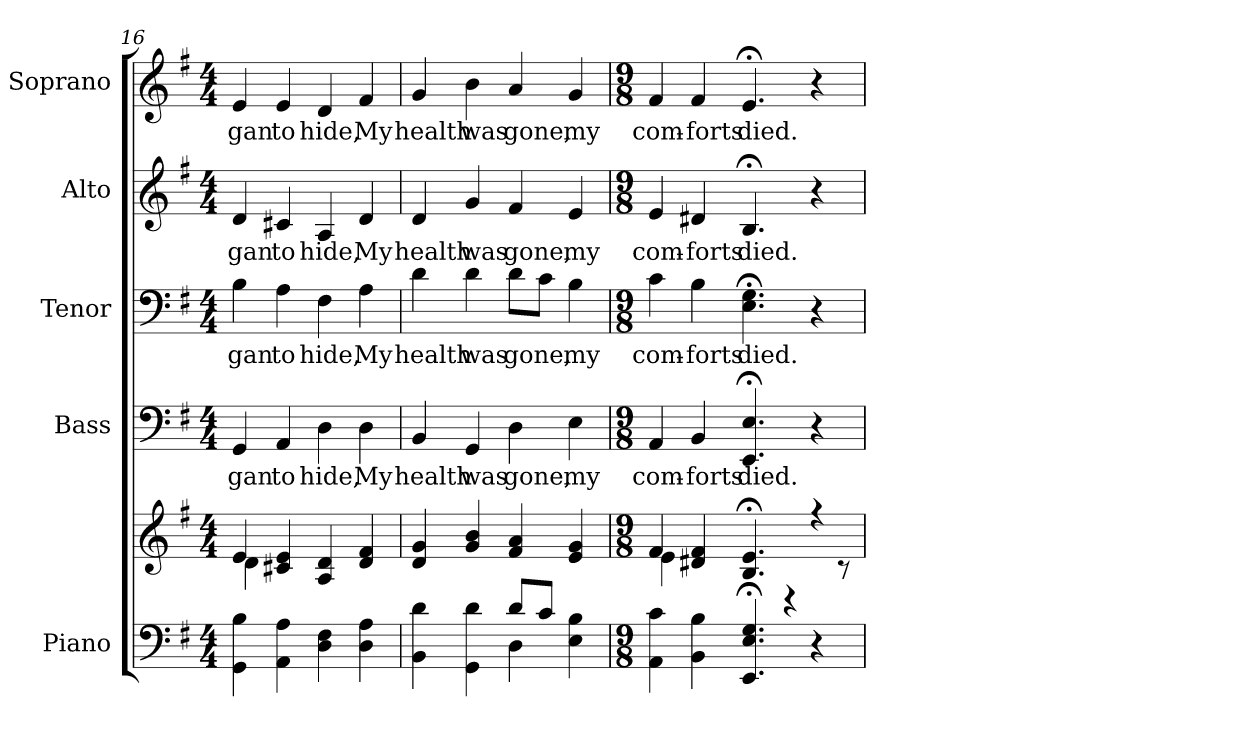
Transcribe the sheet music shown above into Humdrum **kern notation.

**kern	**kern	**kern	**text	**kern	**text	**kern	**text	**kern	**text
*part5	*part5	*part4	*part4	*part3	*part3	*part2	*part2	*part1	*part1
*staff6	*staff5	*staff4	*staff4	*staff3	*staff3	*staff2	*staff2	*staff1	*staff1
*I"Piano	*	*I"Bass	*	*I"Tenor	*	*I"Alto	*	*I"Soprano	*
*I'Pno.	*	*I'B.	*	*I'T.	*	*I'A.	*	*I'S.	*
*clefF4	*clefG2	*clefF4	*	*clefF4	*	*clefG2	*	*clefG2	*
*k[f#]	*k[f#]	*k[f#]	*	*k[f#]	*	*k[f#]	*	*k[f#]	*
*G:	*G:	*G:	*	*G:	*	*G:	*	*G:	*
*M4/4	*M4/4	*M4/4	*	*M4/4	*	*M4/4	*	*M4/4	*
=16	=16	=16	=16	=16	=16	=16	=16	=16	=16
*	*^	*	*	*	*	*	*	*	*
!	!	!	!	!LO:LY:b:color=#000000	!	!	!	!	!	!
!	!	!	!	!	!	!LO:LY:b:color=#000000	!	!	!	!
!	!	!	!	!	!	!	!	!LO:LY:b:color=#000000	!	!
!	!	!	!	!	!	!	!	!	!	!LO:LY:b:color=#000000
4GGi\ 4Bi	4ei/	4di\	4GGi/	-gan	4Bi\	-gan	4di/	-gan	4ei/	-gan
!	!	!	!	!LO:LY:b:color=#000000	!	!	!	!	!	!
!	!	!	!	!	!	!LO:LY:b:color=#000000	!	!	!	!
!	!	!	!	!	!	!	!	!LO:LY:b:color=#000000	!	!
!	!	!	!	!	!	!	!	!	!	!LO:LY:b:color=#000000
4AAi\ 4Ai	4c#Xi/ 4ei	4ryy	4AAi/	to	4Ai\	to	4c#Xi/	to	4ei/	to
!	!	!	!	!LO:LY:b:color=#000000	!	!	!	!	!	!
!	!	!	!	!	!	!LO:LY:b:color=#000000	!	!	!	!
!	!	!	!	!	!	!	!	!LO:LY:b:color=#000000	!	!
!	!	!	!	!	!	!	!	!	!	!LO:LY:b:color=#000000
4Di\ 4F#i	4Ai/ 4di	2ryy	4Di\	hide,	4F#i\	hide,	4Ai/	hide,	4di/	hide,
!	!	!	!	!LO:LY:b:color=#000000	!	!	!	!	!	!
!	!	!	!	!	!	!LO:LY:b:color=#000000	!	!	!	!
!	!	!	!	!	!	!	!	!LO:LY:b:color=#000000	!	!
!	!	!	!	!	!	!	!	!	!	!LO:LY:b:color=#000000
4Di\ 4Ai	4di/ 4f#i	.	4Di\	My	4Ai\	My	4di/	My	4f#i/	My
*	*v	*v	*	*	*	*	*	*	*	*
!!LO:PB:g=z
=17	=17	=17	=17	=17	=17	=17	=17	=17	=17
*^	*	*	*	*	*	*	*	*	*
!	!	!	!	!LO:LY:b:color=#000000	!	!	!	!	!	!
!	!	!	!	!	!	!LO:LY:b:color=#000000	!	!	!	!
!	!	!	!	!	!	!	!	!LO:LY:b:color=#000000	!	!
!	!	!	!	!	!	!	!	!	!	!LO:LY:b:color=#000000
4BBi\ 4di	2ryy	4di/ 4gi	4BBi/	health	4di\	health	4di/	health	4gi/	health
!	!	!	!	!LO:LY:b:color=#000000	!	!	!	!	!	!
!	!	!	!	!	!	!LO:LY:b:color=#000000	!	!	!	!
!	!	!	!	!	!	!	!	!LO:LY:b:color=#000000	!	!
!	!	!	!	!	!	!	!	!	!	!LO:LY:b:color=#000000
4GGi\ 4di	.	4gi/ 4bi	4GGi/	was	4di\	was	4gi/	was	4bi\	was
!	!	!	!	!LO:LY:b:color=#000000	!	!	!	!	!	!
!	!	!	!	!	!	!LO:LY:b:color=#000000	!	!	!	!
!	!	!	!	!	!	!	!	!LO:LY:b:color=#000000	!	!
!	!	!	!	!	!	!	!	!	!	!LO:LY:b:color=#000000
8di/L	4Di\	4f#i/ 4ai	4Di\	gone,	8di\L	gone,	4f#i/	gone,	4ai/	gone,
8ci/J	.	.	.	.	8ci\J	.	.	.	.	.
!	!	!	!	!LO:LY:b:color=#000000	!	!	!	!	!	!
!	!	!	!	!	!	!LO:LY:b:color=#000000	!	!	!	!
!	!	!	!	!	!	!	!	!LO:LY:b:color=#000000	!	!
!	!	!	!	!	!	!	!	!	!	!LO:LY:b:color=#000000
4Ei\ 4Bi	4ryy	4ei/ 4gi	4Ei\	my	4Bi\	my	4ei/	my	4gi/	my
*v	*v	*	*	*	*	*	*	*	*	*
=18	=18	=18	=18	=18	=18	=18	=18	=18	=18
*M9/8	*M9/8	*M9/8	*	*M9/8	*	*M9/8	*	*M9/8	*
*	*^	*	*	*	*	*	*	*	*
*^	*	*	*	*	*	*	*	*	*	*
!	!	!	!	!	!LO:LY:b:color=#000000	!	!	!	!	!	!
*v	*v	*	*	*	*	*	*	*	*	*	*
*^	*	*	*	*	*	*	*	*	*	*
!	!	!	!	!	!	!	!LO:LY:b:color=#000000	!	!	!	!
*v	*v	*	*	*	*	*	*	*	*	*	*
*^	*	*	*	*	*	*	*	*	*	*
!	!	!	!	!	!	!	!	!	!LO:LY:b:color=#000000	!	!
*v	*v	*	*	*	*	*	*	*	*	*	*
*^	*	*	*	*	*	*	*	*	*	*
!	!	!	!	!	!	!	!	!	!	!	!LO:LY:b:color=#000000
*v	*v	*	*	*	*	*	*	*	*	*	*
4AAi\ 4ci	4f#i/	4ei\	4AAi/	com-	4ci\	com-	4ei/	com-	4f#i/	com-
!	!	!	!	!LO:LY:b:color=#000000	!	!	!	!	!	!
!	!	!	!	!	!	!LO:LY:b:color=#000000	!	!	!	!
!	!	!	!	!	!	!	!	!LO:LY:b:color=#000000	!	!
!	!	!	!	!	!	!	!	!	!	!LO:LY:b:color=#000000
4BBi\ 4Bi	4d#Xi/ 4f#i	4ryy	4BBi/	-forts	4Bi\	-forts	4d#Xi/	-forts	4f#i/	-forts
!	!	!	!	!LO:LY:b:color=#000000	!	!	!	!	!	!
!	!	!	!	!	!	!LO:LY:b:color=#000000	!	!	!	!
!	!	!	!	!	!	!	!	!LO:LY:b:color=#000000	!	!
!	!	!	!	!	!	!	!	!	!	!LO:LY:b:color=#000000
4.EEi/; 4.Ei; 4.Gi;	4.Bi/; 4.ei;	4ryy	4.EEi/; 4.Ei;	died.	4.Ei\; 4.Gi;	died.	4.B;i/	died.	4.e;i/	died.
.	.	4r	.	.	.	.	.	.	.	.
4r	4r	.	4r	.	4r	.	4r	.	4r	.
.	.	8r	.	.	.	.	.	.	.	.
*	*v	*v	*	*	*	*	*	*	*	*
=	=	=	=	=	=	=	=	=	=
*-	*-	*-	*-	*-	*-	*-	*-	*-	*-
